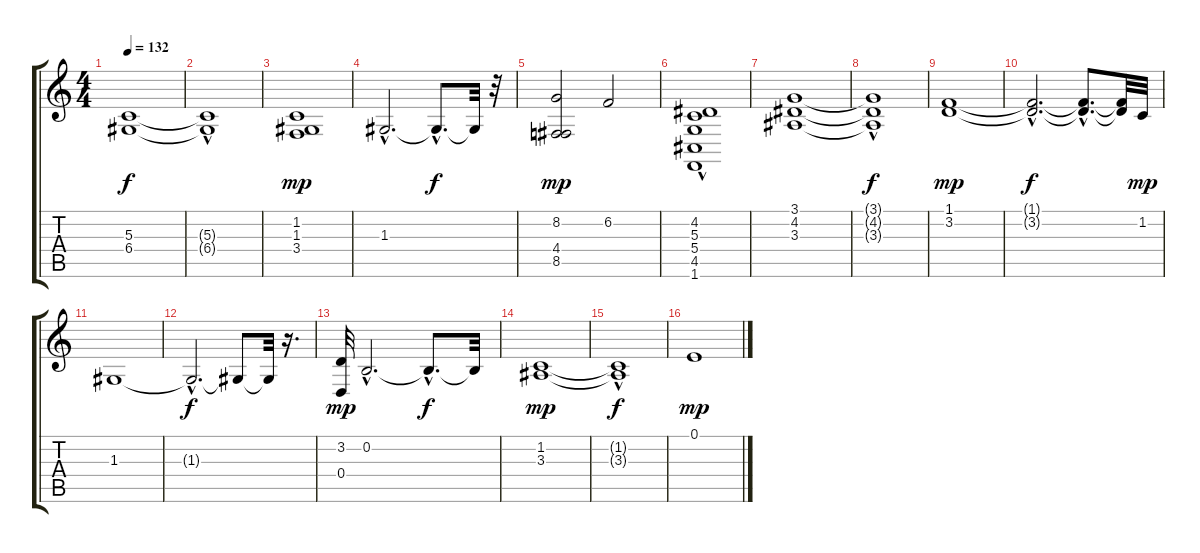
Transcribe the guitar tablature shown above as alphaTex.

\track "" {instrument choiraahs}
\staff {score tabs}
\tuning (E4 B3 G3 D3 A2 E2) {hide}
\ts (4 4)
\tempo 132
\clef g2
\ks c
(5.3{t} 6.4{t}).1{dy f} |
(5.3{t} 6.4{hac t}).1 |
(1.2 1.3 3.4).1{dy mp} |
1.3{hac}.2{d} 1.3{hac t}.8{d dy f} 1.3{t}.32 r.32 |
(8.2 4.4 8.5).2{dy mp} 6.2.2 |
(4.2 5.3 5.4{hac} 4.5{hac} 1.6{hac}).1 |
(3.1 4.2 3.3).1 |
(3.1{hac t} 4.2{t} 3.3{t}).1{dy f} |
(1.1 3.2).1{dy mp} |
(1.1{hac t} 3.2{hac t}).2{d dy f} (1.1{hac t} 3.2{hac t}).8{d} (1.1{t} 3.2{t}).32 1.2.32{dy mp} |
1.3.1 |
1.3{hac t}.2{d dy f} 1.3{t}.8 1.3{t}.32 r.16{d} |
(3.2 0.4).32{dy mp} 0.2{hac}.2{d} 0.2{hac t}.8{d dy f} 0.2{t}.32 |
(1.2 3.3).1{dy mp} |
(1.2{t} 3.3{hac t}).1{dy f} |
0.1.1{dy mp}
